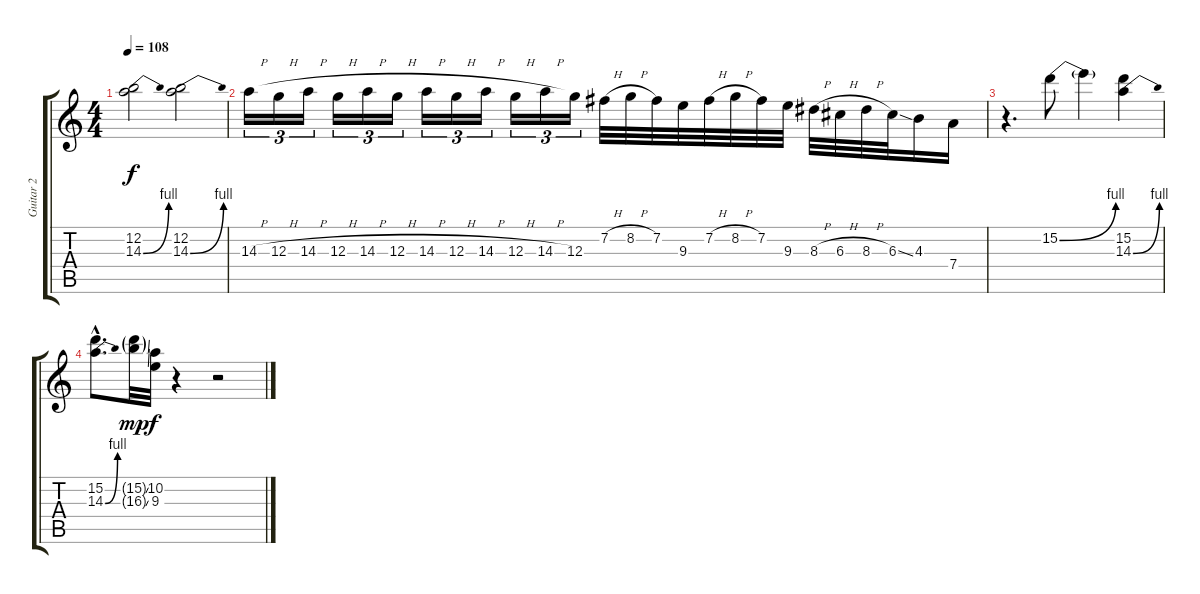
\track ("Guitar 2" "Guitar 2") {instrument distortionguitar}
\staff {score tabs}
\tuning (E4 B3 G3 D3 A2 E2) {hide}
\ts (4 4)
\tempo 108
\clef g2
\ks c
(12.2 14.3{be (bend 0 0 60 4)}).2{dy f} (12.2 14.3{be (bend 0 0 60 4)}).2 |
14.3{h}.16{tu (3 2)} 12.3{h}.16{tu (3 2)} 14.3{h}.16{tu (3 2)} 12.3{h}.16{tu (3 2)} 14.3{h}.16{tu (3 2)} 12.3{h}.16{tu (3 2)} 14.3{h}.16{tu (3 2)} 12.3{h}.16{tu (3 2)} 14.3{h}.16{tu (3 2)} 12.3{h}.16{tu (3 2)} 14.3{h}.16{tu (3 2)} 12.3.16{tu (3 2)} 7.2{h}.32 8.2{h}.32 7.2.32 9.3.32 7.2{h}.32 8.2{h}.32 7.2.32 9.3.32 8.3{h}.32 6.3{h}.32 8.3{h}.32 6.3{ss}.32 4.3.16 7.4.16 |
r.4{d} 15.2{be (bend 0 0 60 4)}.8 15.2{t}.4 (15.2 14.3{be (bend 0 0 60 4)}).4 |
(15.2{hac} 14.3{be (bend 0 0 60 4) hac}).8{d} (15.2{ss g} 16.3{ss g}).32{dy mp} (10.2 9.3).32{dy f} r.4 r.2
